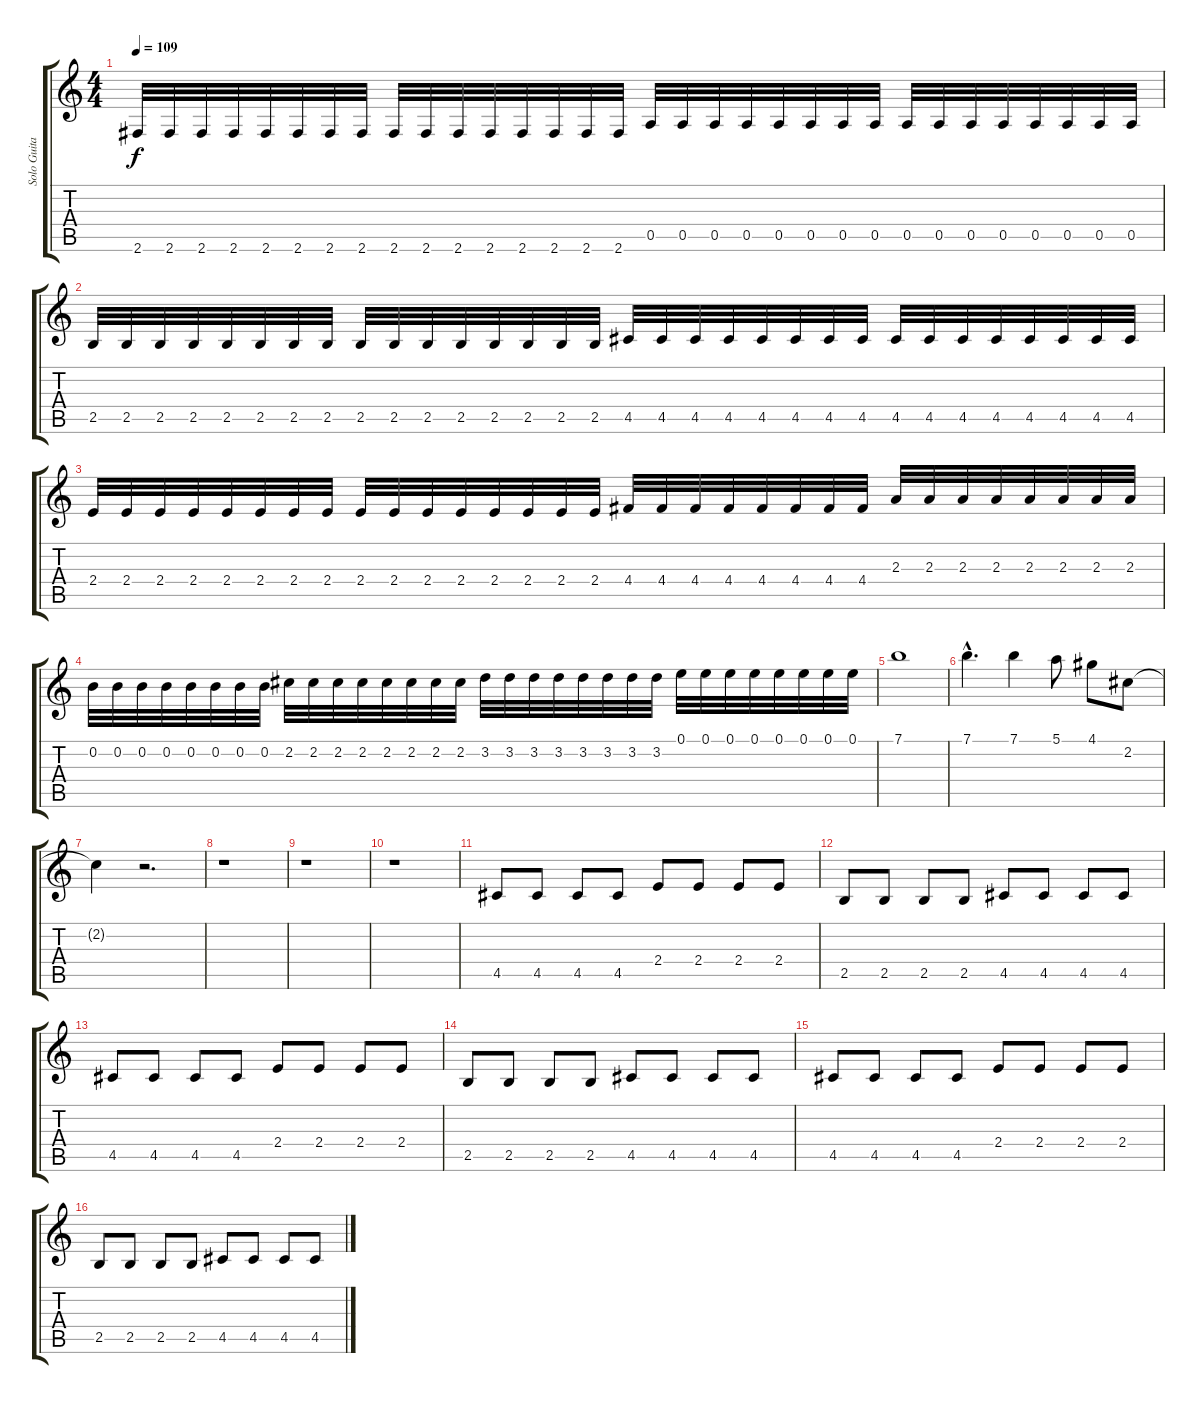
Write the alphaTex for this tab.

\track ("Solo Guitar" "Solo Guita") {instrument distortionguitar}
\staff {score tabs}
\tuning (E4 B3 G3 D3 A2 E2) {hide}
\ts (4 4)
\tempo 109
\clef g2
\ks c
2.6.32{dy f} 2.6.32 2.6.32 2.6.32 2.6.32 2.6.32 2.6.32 2.6.32 2.6.32 2.6.32 2.6.32 2.6.32 2.6.32 2.6.32 2.6.32 2.6.32 0.5.32 0.5.32 0.5.32 0.5.32 0.5.32 0.5.32 0.5.32 0.5.32 0.5.32 0.5.32 0.5.32 0.5.32 0.5.32 0.5.32 0.5.32 0.5.32 |
2.5.32 2.5.32 2.5.32 2.5.32 2.5.32 2.5.32 2.5.32 2.5.32 2.5.32 2.5.32 2.5.32 2.5.32 2.5.32 2.5.32 2.5.32 2.5.32 4.5.32 4.5.32 4.5.32 4.5.32 4.5.32 4.5.32 4.5.32 4.5.32 4.5.32 4.5.32 4.5.32 4.5.32 4.5.32 4.5.32 4.5.32 4.5.32 |
2.4.32 2.4.32 2.4.32 2.4.32 2.4.32 2.4.32 2.4.32 2.4.32 2.4.32 2.4.32 2.4.32 2.4.32 2.4.32 2.4.32 2.4.32 2.4.32 4.4.32 4.4.32 4.4.32 4.4.32 4.4.32 4.4.32 4.4.32 4.4.32 2.3.32 2.3.32 2.3.32 2.3.32 2.3.32 2.3.32 2.3.32 2.3.32 |
0.2.32 0.2.32 0.2.32 0.2.32 0.2.32 0.2.32 0.2.32 0.2.32 2.2.32 2.2.32 2.2.32 2.2.32 2.2.32 2.2.32 2.2.32 2.2.32 3.2.32 3.2.32 3.2.32 3.2.32 3.2.32 3.2.32 3.2.32 3.2.32 0.1.32 0.1.32 0.1.32 0.1.32 0.1.32 0.1.32 0.1.32 0.1.32 |
7.1.1 |
7.1{hac}.4{d} 7.1.4 5.1.8 4.1.8 2.2.8 |
2.2{t}.4 r.2{d} |
r.1 |
r.1 |
r.1 |
4.5.8 4.5.8 4.5.8 4.5.8 2.4.8 2.4.8 2.4.8 2.4.8 |
2.5.8 2.5.8 2.5.8 2.5.8 4.5.8 4.5.8 4.5.8 4.5.8 |
4.5.8 4.5.8 4.5.8 4.5.8 2.4.8 2.4.8 2.4.8 2.4.8 |
2.5.8 2.5.8 2.5.8 2.5.8 4.5.8 4.5.8 4.5.8 4.5.8 |
4.5.8 4.5.8 4.5.8 4.5.8 2.4.8 2.4.8 2.4.8 2.4.8 |
2.5.8 2.5.8 2.5.8 2.5.8 4.5.8 4.5.8 4.5.8 4.5.8
